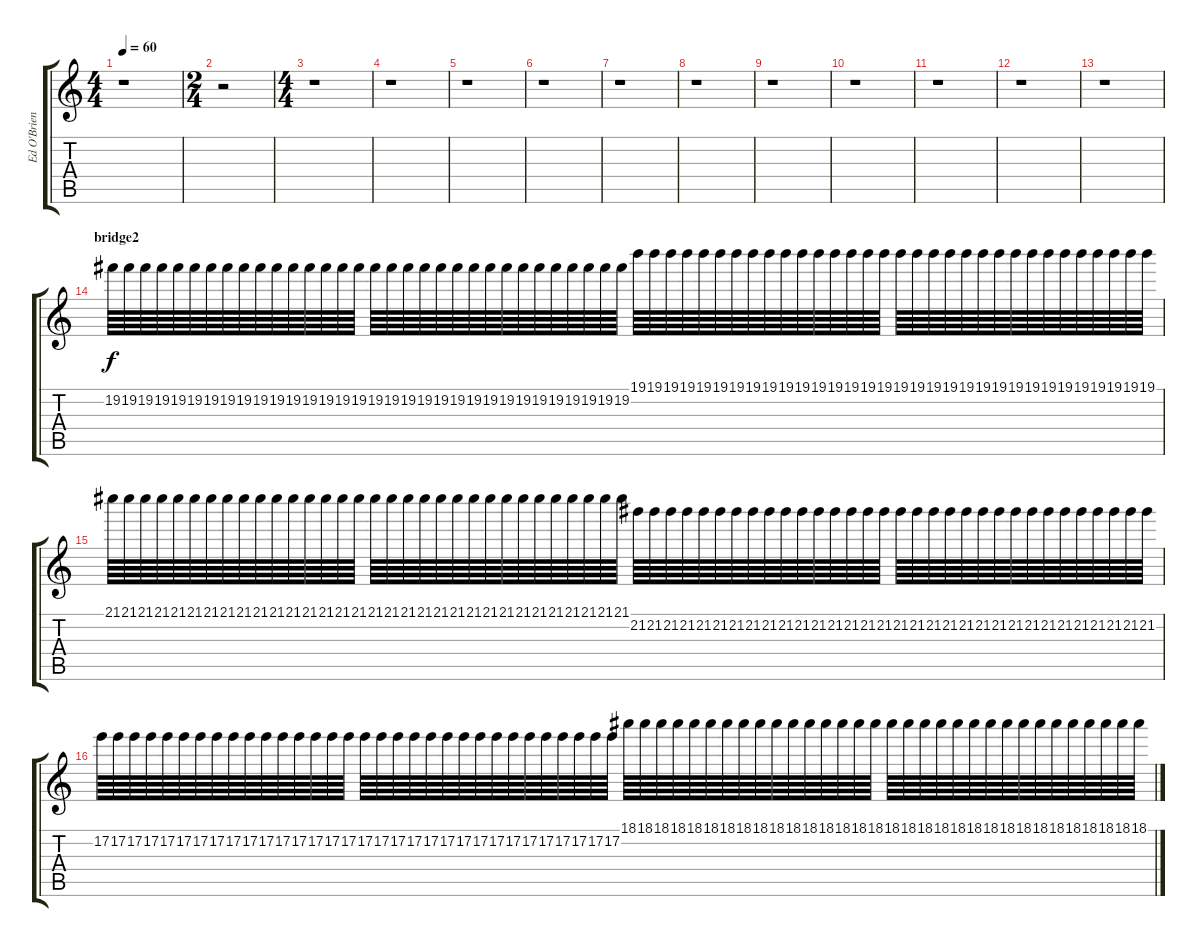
\track ("Ed O'Brien" "Ed O'Brien") {instrument electricguitarclean}
\staff {score tabs}
\tuning (E4 B3 G3 D3 A2 E2) {hide}
\ts (4 4)
\tempo 60
\clef g2
\ks c
r.1{dy f} |
\ts (2 4)
r.2 |
\ts (4 4)
r.1 |
r.1 |
r.1 |
r.1 |
r.1 |
r.1 |
r.1 |
r.1 |
r.1 |
r.1 |
r.1 |
\section ("" "bridge2")
19.2.64 19.2.64 19.2.64 19.2.64 19.2.64 19.2.64 19.2.64 19.2.64 19.2.64 19.2.64 19.2.64 19.2.64 19.2.64 19.2.64 19.2.64 19.2.64 19.2.64 19.2.64 19.2.64 19.2.64 19.2.64 19.2.64 19.2.64 19.2.64 19.2.64 19.2.64 19.2.64 19.2.64 19.2.64 19.2.64 19.2.64 19.2.64 19.1.64 19.1.64 19.1.64 19.1.64 19.1.64 19.1.64 19.1.64 19.1.64 19.1.64 19.1.64 19.1.64 19.1.64 19.1.64 19.1.64 19.1.64 19.1.64 19.1.64 19.1.64 19.1.64 19.1.64 19.1.64 19.1.64 19.1.64 19.1.64 19.1.64 19.1.64 19.1.64 19.1.64 19.1.64 19.1.64 19.1.64 19.1.64 |
21.1.64 21.1.64 21.1.64 21.1.64 21.1.64 21.1.64 21.1.64 21.1.64 21.1.64 21.1.64 21.1.64 21.1.64 21.1.64 21.1.64 21.1.64 21.1.64 21.1.64 21.1.64 21.1.64 21.1.64 21.1.64 21.1.64 21.1.64 21.1.64 21.1.64 21.1.64 21.1.64 21.1.64 21.1.64 21.1.64 21.1.64 21.1.64 21.2.64 21.2.64 21.2.64 21.2.64 21.2.64 21.2.64 21.2.64 21.2.64 21.2.64 21.2.64 21.2.64 21.2.64 21.2.64 21.2.64 21.2.64 21.2.64 21.2.64 21.2.64 21.2.64 21.2.64 21.2.64 21.2.64 21.2.64 21.2.64 21.2.64 21.2.64 21.2.64 21.2.64 21.2.64 21.2.64 21.2.64 21.2.64 |
17.2.64 17.2.64 17.2.64 17.2.64 17.2.64 17.2.64 17.2.64 17.2.64 17.2.64 17.2.64 17.2.64 17.2.64 17.2.64 17.2.64 17.2.64 17.2.64 17.2.64 17.2.64 17.2.64 17.2.64 17.2.64 17.2.64 17.2.64 17.2.64 17.2.64 17.2.64 17.2.64 17.2.64 17.2.64 17.2.64 17.2.64 17.2.64 18.1.64 18.1.64 18.1.64 18.1.64 18.1.64 18.1.64 18.1.64 18.1.64 18.1.64 18.1.64 18.1.64 18.1.64 18.1.64 18.1.64 18.1.64 18.1.64 18.1.64 18.1.64 18.1.64 18.1.64 18.1.64 18.1.64 18.1.64 18.1.64 18.1.64 18.1.64 18.1.64 18.1.64 18.1.64 18.1.64 18.1.64 18.1.64
